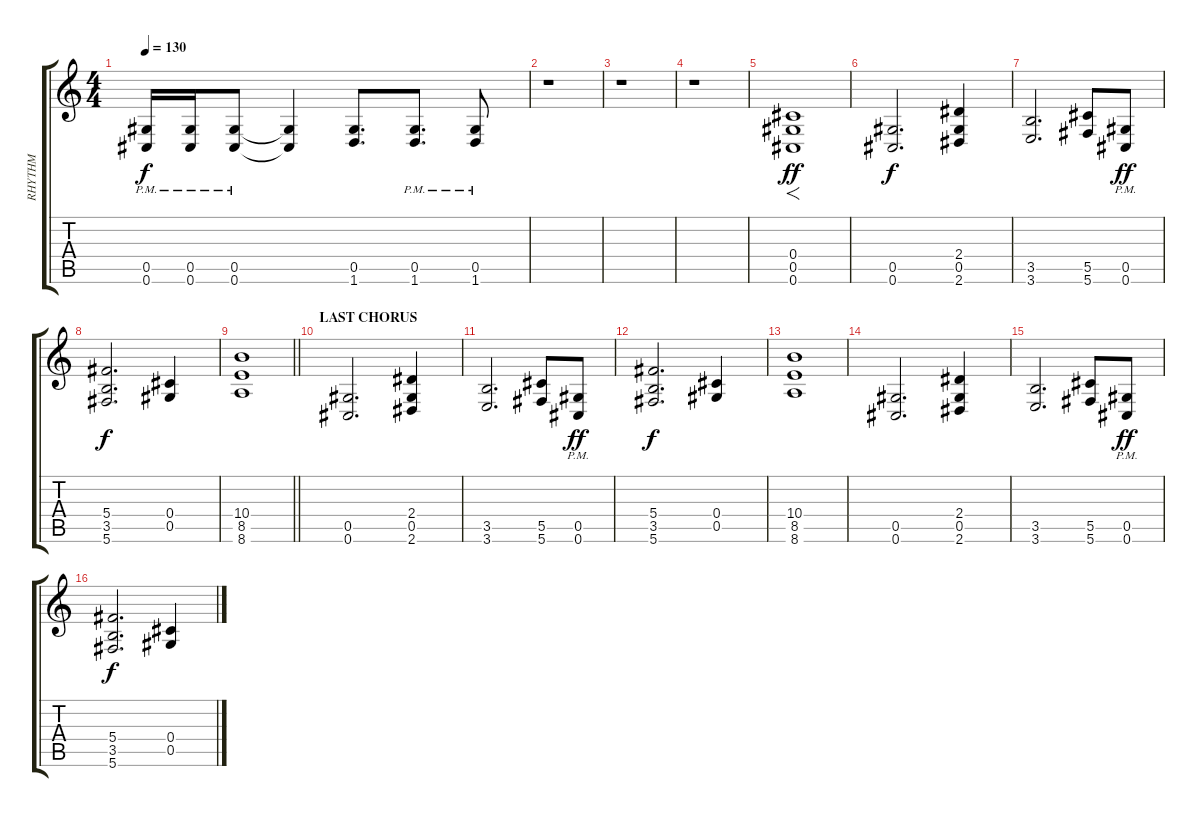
\track ("RHYTHM" "RHYTHM") {instrument overdrivenguitar}
\staff {score tabs}
\tuning (Eb4 Bb3 Gb3 Db3 Ab2 Db2) {hide}
\ts (4 4)
\tempo 130
\clef g2
\ks c
(0.5{pm} 0.6{pm}).16{dy f} (0.5{pm} 0.6{pm}).16 (0.5{pm} 0.6{pm}).8 (0.5{t} 0.6{t}).4 (0.5 1.6).8{d} (0.5{pm} 1.6{pm}).8{d} (0.5{pm} 1.6{pm}).8 |
r.1 |
r.1 |
r.1 |
(0.4 0.5 0.6).1{f dy ff} |
(0.5 0.6).2{d dy f} (2.4 0.5 2.6).4 |
(3.5 3.6).2{d} (5.5 5.6).8 (0.5{pm} 0.6{pm}).8{dy ff} |
(5.4 3.5 5.6).2{d dy f} (0.4 0.5).4 |
\barLineRight lightlight
(10.4 8.5 8.6).1 |
\section ("" "LAST CHORUS")
(0.5 0.6).2{d} (2.4 0.5 2.6).4 |
(3.5 3.6).2{d} (5.5 5.6).8 (0.5{pm} 0.6{pm}).8{dy ff} |
(5.4 3.5 5.6).2{d dy f} (0.4 0.5).4 |
(10.4 8.5 8.6).1 |
(0.5 0.6).2{d} (2.4 0.5 2.6).4 |
(3.5 3.6).2{d} (5.5 5.6).8 (0.5{pm} 0.6{pm}).8{dy ff} |
(5.4 3.5 5.6).2{d dy f} (0.4 0.5).4
